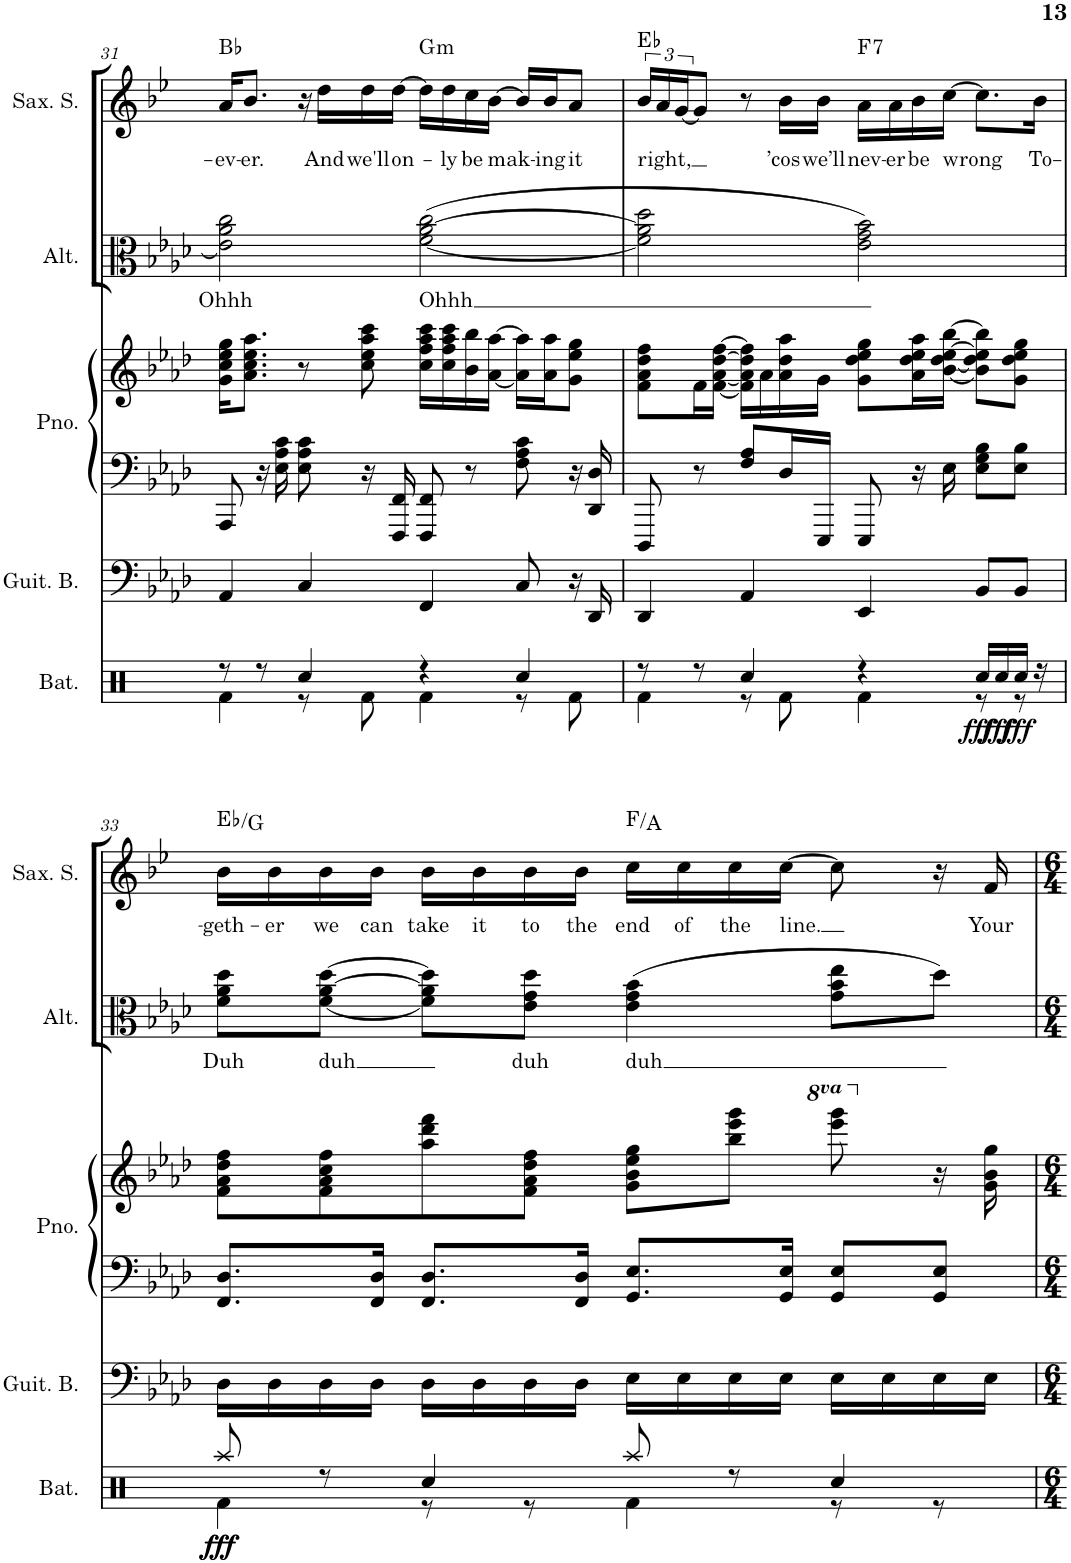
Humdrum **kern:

**kern	**dynam	**kern	**kern	**kern	**kern	**text	**kern	**text	**harte
*part5	*part5	*part4	*part3	*part3	*part2	*part2	*part1	*part1	*part1
*staff6	*staff6	*staff5	*staff4	*staff3	*staff2	*staff2	*staff1	*staff1	*
*I"Set de batterie	*	*I"Guitare basse	*I"Piano	*	*I"Altos	*	*I"Saxophone soprano	*	*
*I'Bat.	*	*I'Guit. B.	*I'Pno.	*	*I'Alt.	*	*I'Sax. S.	*	*
!!LO:PB:g=z
*clefX	*	*clefF4	*clefF4	*clefG2	*clefC3	*	*clefG2	*	*
*	*	*Trd7c12	*	*	*	*	*Trd1c2	*	*
*k[]	*	*k[b-e-a-d-]	*k[b-e-a-d-]	*k[b-e-a-d-]	*k[b-e-a-d-]	*	*k[b-e-]	*	*
*M4/4	*	*M4/4	*M4/4	*M4/4	*M4/4	*	*M4/4	*	*
=31	=31	=31	=31	=31	=31	=31	=31	=31	=31
*^	*	*	*	*	*	*	*	*	*
!	!	!	!	!	!	!	!LO:LY:b	!	!LO:LY:b	!
8r	4Rf\	.	4AA-/	8AAA-/	16g\ 16cc\ 16ee-\ 16gg\KL	2e-\] 2a-\ 2cc\	Ohhh	16a/KL	-ev-	Bb:maj
!	!	!	!	!	!	!	!	!	!LO:LY:b	!
.	.	.	.	.	8.a-\ 8.cc\ 8.ee-\ 8.aa-\J	.	.	8.b-/J	-er.	.
8r	.	.	.	16r	.	.	.	.	.	.
.	.	.	.	16E-\ 16A-\ 16c\	.	.	.	.	.	.
4Rcc/	8r	.	4C/	8E-\ 8A-\ 8c\	8r	.	.	16r	.	.
!	!	!	!	!	!	!	!	!	!LO:LY:b	!
.	.	.	.	.	.	.	.	16dd\LL	And	.
!	!	!	!	!	!	!	!	!	!LO:LY:b	!
.	8Rf\	.	.	16r	8cc\ 8ee-\ 8aa-\ 8ccc\	.	.	16dd\	we'll	.
!	!	!	!	!	!	!	!	!	!LO:LY:b	!
.	.	.	.	16FFF/ 16FF/	.	.	.	[16dd\JJ	on-	.
!	!	!	!	!	!	!	!LO:LY:b	!	!	!LO:H:kt=m
4r	4Rf\	.	4FF/	8FFF/ 8FF/	16cc\ 16ff\ 16aa-\ 16ccc\LL	([2f\ [2a-\ 2cc\	Ohhh	16dd\LL]	.	G:min
!	!	!	!	!	!	!	!	!	!LO:LY:b	!
.	.	.	.	.	16cc\ 16ff\ 16aa-\ 16ccc\	.	.	16dd\	-ly	.
!	!	!	!	!	!	!	!	!	!LO:LY:b	!
.	.	.	.	8r	16b-\ 16bb-\	.	.	16cc\	be	.
!	!	!	!	!	!	!	!	!	!LO:LY:b	!
.	.	.	.	.	[16a-\ [16aa-\JJ	.	.	[16b-\JJ	mak-	.
4Rcc/	8r	.	8C/	8F\ 8A-\ 8c\	16a-\] 16aa-\]LL	.	.	16b-/LL]	.	.
!	!	!	!	!	!	!	!	!	!LO:LY:b	!
.	.	.	.	.	16a-\ 16aa-\J	.	.	16b-/J	-ing	.
!	!	!	!	!	!	!	!	!	!LO:LY:b	!
.	8Rf\	.	16r	16r	8g\ 8ee-\ 8gg\J	.	.	8a/J	it	.
.	.	.	16DD-/	16DD-/ 16D-/	.	.	.	.	.	.
=32	=32	=32	=32	=32	=32	=32	=32	=32	=32	=32
!	!	!	!	!	!	!	!	!	!LO:LY:b	!
8r	4Rf\	.	4DD-/	8DDD-/	8f\ 8a-\ 8dd-\ 8ff\L	2f\] 2a-\] 2dd-\	.	24b-/LL	right,	Eb:maj
.	.	.	.	.	.	.	.	24a/	.	.
.	.	.	.	.	.	.	.	[24g/J	.	.
8r	.	.	.	8r	16f\L	.	.	8g/J]	.	.
.	.	.	.	.	[16f\ [16a-\ [16dd-\ [16ff\JJ	.	.	.	.	.
4Rcc/	8r	.	4AA-/	8F/ 8A-/L	16f\] 16a-\] 16dd-\] 16ff\]LL	.	.	8r	.	.
.	.	.	.	.	16a-\	.	.	.	.	.
!	!	!	!	!	!	!	!	!	!LO:LY:b	!
.	8Rf\	.	.	16D-/L	16a-\ 16dd-\ 16aa-\	.	.	16b-\LL	’cos	.
!	!	!	!	!	!	!	!	!	!LO:LY:b	!
.	.	.	.	16EEE-/JJ	16g\JJ	.	.	16b-\JJ	we’ll	.
!	!	!	!	!	!	!	!	!	!LO:LY:b	!LO:H:kt=7
4r	4Rf\	.	4EE-/	8EEE-/	8g\ 8dd-\ 8ee-\ 8gg\L	2e-\ 2g\ 2b-\)	.	16a\LL	nev-	F:7
!	!	!	!	!	!	!	!	!	!LO:LY:b	!
.	.	.	.	.	.	.	.	16a\	-er	.
!	!	!	!	!	!	!	!	!	!LO:LY:b	!
.	.	.	.	16r	16a-\ 16dd-\ 16ee-\ 16aa-\L	.	.	16b-\	be	.
!	!	!	!	!	!	!	!	!	!LO:LY:b	!
.	.	.	.	16E-\	[16b-\ [16dd-\ [16ee-\ [16bb-\JJ	.	.	[16cc\JJ	wrong	.
!	!	!LO:DY:b	!	!	!	!	!	!	!	!
16Rcc/LL	8r	fff	8BB-/L	8E-\ 8G\ 8B-\L	8b-\] 8dd-\] 8ee-\] 8bb-\]L	.	.	8.cc\L]	.	.
!	!	!LO:DY:b	!	!	!	!	!	!	!	!
16Rcc/	.	fff	.	.	.	.	.	.	.	.
!	!	!LO:DY:b	!	!	!	!	!	!	!	!
16Rcc/JJ	8r	fff	8BB-/J	8E-\ 8B-\J	8g\ 8dd-\ 8ee-\ 8gg\J	.	.	.	.	.
!	!	!	!	!	!	!	!	!	!LO:LY:b	!
16r	.	.	.	.	.	.	.	16b-\Jk	To-	.
!!LO:LB:g=z
=33	=33	=33	=33	=33	=33	=33	=33	=33	=33	=33
!	!	!LO:DY:b	!	!	!	!	!LO:LY:b	!	!LO:LY:b	!
!	!	!LO:DY:n=1:b	!	!	!	!	!	!	!	!
8Raa/	4Rf\	fff fff	16D-\LL	8.FF/ 8.D-/L	8f\ 8a-\ 8dd-\ 8ff\L	8f\ 8a-\ 8dd-\L	Duh	16b-\LL	-geth-	Eb:maj/3
!	!	!	!	!	!	!	!	!	!LO:LY:b	!
.	.	.	16D-\	.	.	.	.	16b-\	-er	.
!	!	!	!	!	!	!	!LO:LY:b	!	!LO:LY:b	!
8r	.	.	16D-\	.	8f\ 8a-\ 8cc\ 8ff\	[8f\ [8a-\ [8dd-\J	duh	16b-\	we	.
!	!	!	!	!	!	!	!	!	!LO:LY:b	!
.	.	.	16D-\JJ	16FF/ 16D-/Jk	.	.	.	16b-\JJ	can	.
!	!	!	!	!	!	!	!	!	!LO:LY:b	!
4Rcc/	8r	.	16D-\LL	8.FF/ 8.D-/L	8aa-\ 8ddd-\ 8fff\	8f\] 8a-\] 8dd-\]L	.	16b-\LL	take	.
!	!	!	!	!	!	!	!	!	!LO:LY:b	!
.	.	.	16D-\	.	.	.	.	16b-\	it	.
!	!	!	!	!	!	!	!LO:LY:b	!	!LO:LY:b	!
.	8r	.	16D-\	.	8f\ 8a-\ 8dd-\ 8ff\J	8e-\ 8g\ 8dd-\J	duh	16b-\	to	.
!	!	!	!	!	!	!	!	!	!LO:LY:b	!
.	.	.	16D-\JJ	16FF/ 16D-/Jk	.	.	.	16b-\JJ	the	.
!	!	!	!	!	!	!	!LO:LY:b	!	!LO:LY:b	!
8Raa/	4Rf\	.	16E-\LL	8.GG/ 8.E-/L	8g\ 8b-\ 8ee-\ 8gg\L	(4e-\ 4g\ 4b-\	duh	16cc\LL	end	F:maj/3
!	!	!	!	!	!	!	!	!	!LO:LY:b	!
.	.	.	16E-\	.	.	.	.	16cc\	of	.
!	!	!	!	!	!	!	!	!	!LO:LY:b	!
8r	.	.	16E-\	.	8bb-\ 8eee-\ 8ggg\J	.	.	16cc\	the	.
!	!	!	!	!	!	!	!	!	!LO:LY:b	!
.	.	.	16E-\JJ	16GG/ 16E-/Jk	.	.	.	[16cc\JJ	line.	.
*	*	*	*	*	*8va	*	*	*	*	*
4Rcc/	8r	.	16E-\LL	8GG/ 8E-/L	8eeee-\ 8gggg\	8g\ 8b-\ 8ee-\L	.	8cc\]	.	.
.	.	.	16E-\	.	.	.	.	.	.	.
*	*	*	*	*	*X8va	*	*	*	*	*
.	8r	.	16E-\	8GG/ 8E-/J	16r	8dd-\J)	.	16r	.	.
!	!	!	!	!	!	!	!	!	!LO:LY:b	!
.	.	.	16E-\JJ	.	16g\ 16b-\ 16gg\	.	.	16f/	Your	.
*v	*v	*	*	*	*	*	*	*	*	*
=	=	=	=	=	=	=	=	=	=
*-	*-	*-	*-	*-	*-	*-	*-	*-	*-
